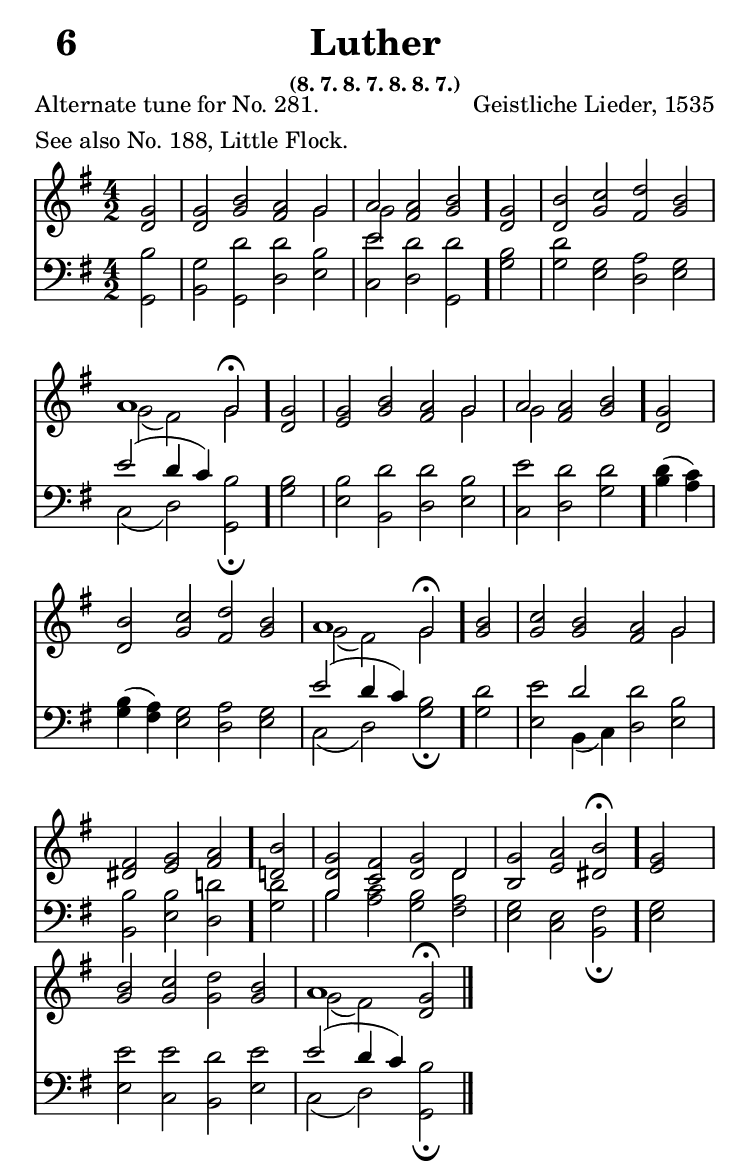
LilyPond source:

\include "common/global.ily"
\paper {
  \include "common/paper-additional.ily"
  ragged-last-bottom = ##t
  ragged-last = ##t
  % shrink space before markup verses to fit next hymn on same page
  score-markup-spacing.padding = 1.8
  score-markup-spacing.basic-distance = 1.8
}

\header{
  hymnnumber = "6"
  tunename = "Luther"
  meter = "8. 7. 8. 7. 8. 8. 7."
  composer = "Geistliche Lieder, 1535"
  alternate = \markup { \column {
    "Alternate tune for No. 281."
    "See also No. 188, Little Flock."
  } }
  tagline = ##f
}

ta = { \tempo 2=69 }
tb = { \tempo 4=69 }

global = {
  \include "common/overrides.ily"
  \override Staff.TimeSignature.style = #'numbered
  \time 4/2 % original does not specify time signature
  \override Score.MetronomeMark.transparent = ##t % hide all fermata changes too % original shows tempo
  \ta
  \key g \major
  \partial 2
  \autoBeamOff
}

notesSoprano = {
\global
\relative c'' {

  g2 | g b a g | a a b \bar "." % original has \bar "||" or some such
  g2 | b c d b | a1 \tb g2^\fermata \ta \bar "."
  g2 | g b a g | a a b \bar "."
  g2 | b c d b | a1 \tb g2^\fermata \ta \bar "."
  b2 | c b a g | fis g a \bar "."
  b | g fis g d | g a \tb b^\fermata \ta \bar "."
  g2 | b c d b | a1 g2^\fermata \bar "|."

}
}

notesAlto = {
\global
\relative e' {

  d2 | d g fis g | g fis g
  d2 | d g fis g | g( fis) g
  d2 | e g fis g | g fis g
  d2 | d g fis g | g( fis) g
  g2 | g g fis g | dis e fis
  d2 | d c d d | b e dis
  e | g g g g | g( fis) d

}
}

notesTenor = {
\global
\relative a {

  b2 | g d' d b | e d d
  b | d g, a g | e'( d4 c) b2
  b2 | b d d b | e d d
  d4( c) | b4( a) g2 a g | e'( d4 c) b2
  d2 | e d d b | b b d!
  d2 | b c b a | g e fis
  g2 | e' e d e | e( d4 c) b2

}
}

notesBass = {
\global
\relative f, {

  g2 | b g d' e | c d g,
  g'2 | g e d e | c( d) g,_\fermata
  g'2 | e b d e | c d g
  b4( a) | g( fis) e2 d e | c( d) g_\fermata
  g2 | e b4( c) d2 e | b e d
  g2 | b a g fis | e c b_\fermata
  e2 | e c b e | c( d) g,_\fermata

}
}

\score {
  \context ChoirStaff <<
    \context Staff = upper <<
      \set Staff.autoBeaming = ##f
      \set ChoirStaff.systemStartDelimiter = #'SystemStartBar
      \set ChoirStaff.printPartCombineTexts = ##f
      \partcombine #'(2 . 11) \notesSoprano \notesAlto
    >>
    \context Staff = men <<
      \set Staff.autoBeaming = ##f
      \clef bass
      \set ChoirStaff.printPartCombineTexts = ##f
      \partcombine #'(2 . 11) \notesTenor \notesBass
    >>
  >>
  \layout {
    \include "common/layout.ily"
  }
  #(cond ((ly:get-option 'eog-midi-permitted) #{ \midi{
    \include "common/midi.ily"
  } #}))
}

\version "2.19.49"  % necessary for upgrading to future LilyPond versions.

% vi:set et ts=2 sw=2 ai nocindent syntax=lilypond:
